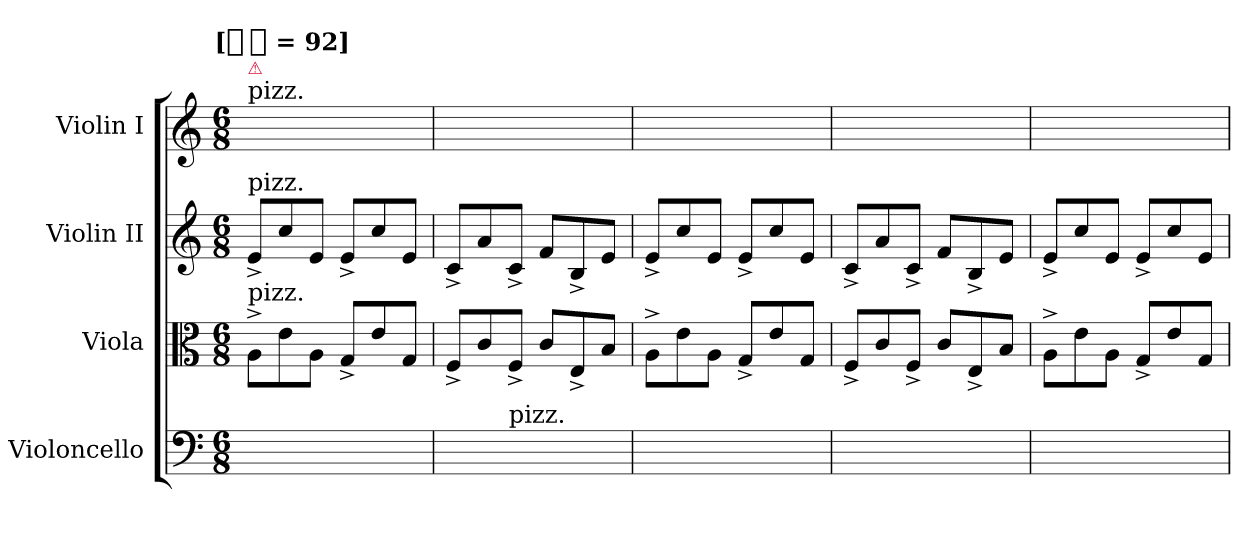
**kern	**kern	**kern	**kern
*part4	*part3	*part2	*part1
*staff4	*staff3	*staff2	*staff1
*I"Violoncello	*I"Viola	*I"Violin II	*I"Violin I
*I'Vc.	*I'Vla.	*I'Vln. II	*I'Vln. I
*clefF4	*clefC3	*clefG2	*clefG2
*k[]	*k[]	*k[]	*k[]
*C:	*C:	*C:	*C:
!!LO:TX:omd:t=[[quarter-dot] = 92]
*M6/8	*M6/8	*M6/8	*M6/8
*MM138	*MM138	*MM138	*MM138
=1	=1	=1	=1
!	!	!	!LO:TX:a:t=pizz.
!	!	!	!LO:TX:a:color=crimson:t=⚠
!	!	!LO:TX:a:t=pizz.	!
!	!LO:TX:a:t=pizz.	!	!
4%3ryy	8A^L	8e^L	4ryy
.	8e	8cc	.
.	8AJ	8eJ	8ryy
.	8G^L	8e^L	8ryy
.	8e	8cc	8ryy
.	8GJ	8eJ	8ryy
=2	=2	=2	=2
4ryy	8F^L	8c^L	4ryy
.	8c	8a	.
!LO:TX:a:t=pizz.	!	!	!
4ryy	8F^J	8c^J	4ryy
.	8cL	8fL	.
4ryy	8E^	8B^	4ryy
.	8BJ	8eJ	.
=3	=3	=3	=3
4ryy	8A^L	8e^L	4ryy
.	8e	8cc	.
8ryy	8AJ	8eJ	8ryy
4ryy	8G^L	8e^L	8ryy
.	8e	8cc	8ryy
8ryy	8GJ	8eJ	8ryy
=4	=4	=4	=4
4ryy	8F^L	8c^L	4ryy
.	8c	8a	.
4ryy	8F^J	8c^J	4ryy
.	8cL	8fL	.
4ryy	8E^	8B^	4ryy
.	8BJ	8eJ	.
=5	=5	=5	=5
4ryy	8A^L	8e^L	4ryy
.	8e	8cc	.
8ryy	8AJ	8eJ	8ryy
4ryy	8G^L	8e^L	8ryy
.	8e	8cc	8ryy
8ryy	8GJ	8eJ	8ryy
=	=	=	=
*-	*-	*-	*-
